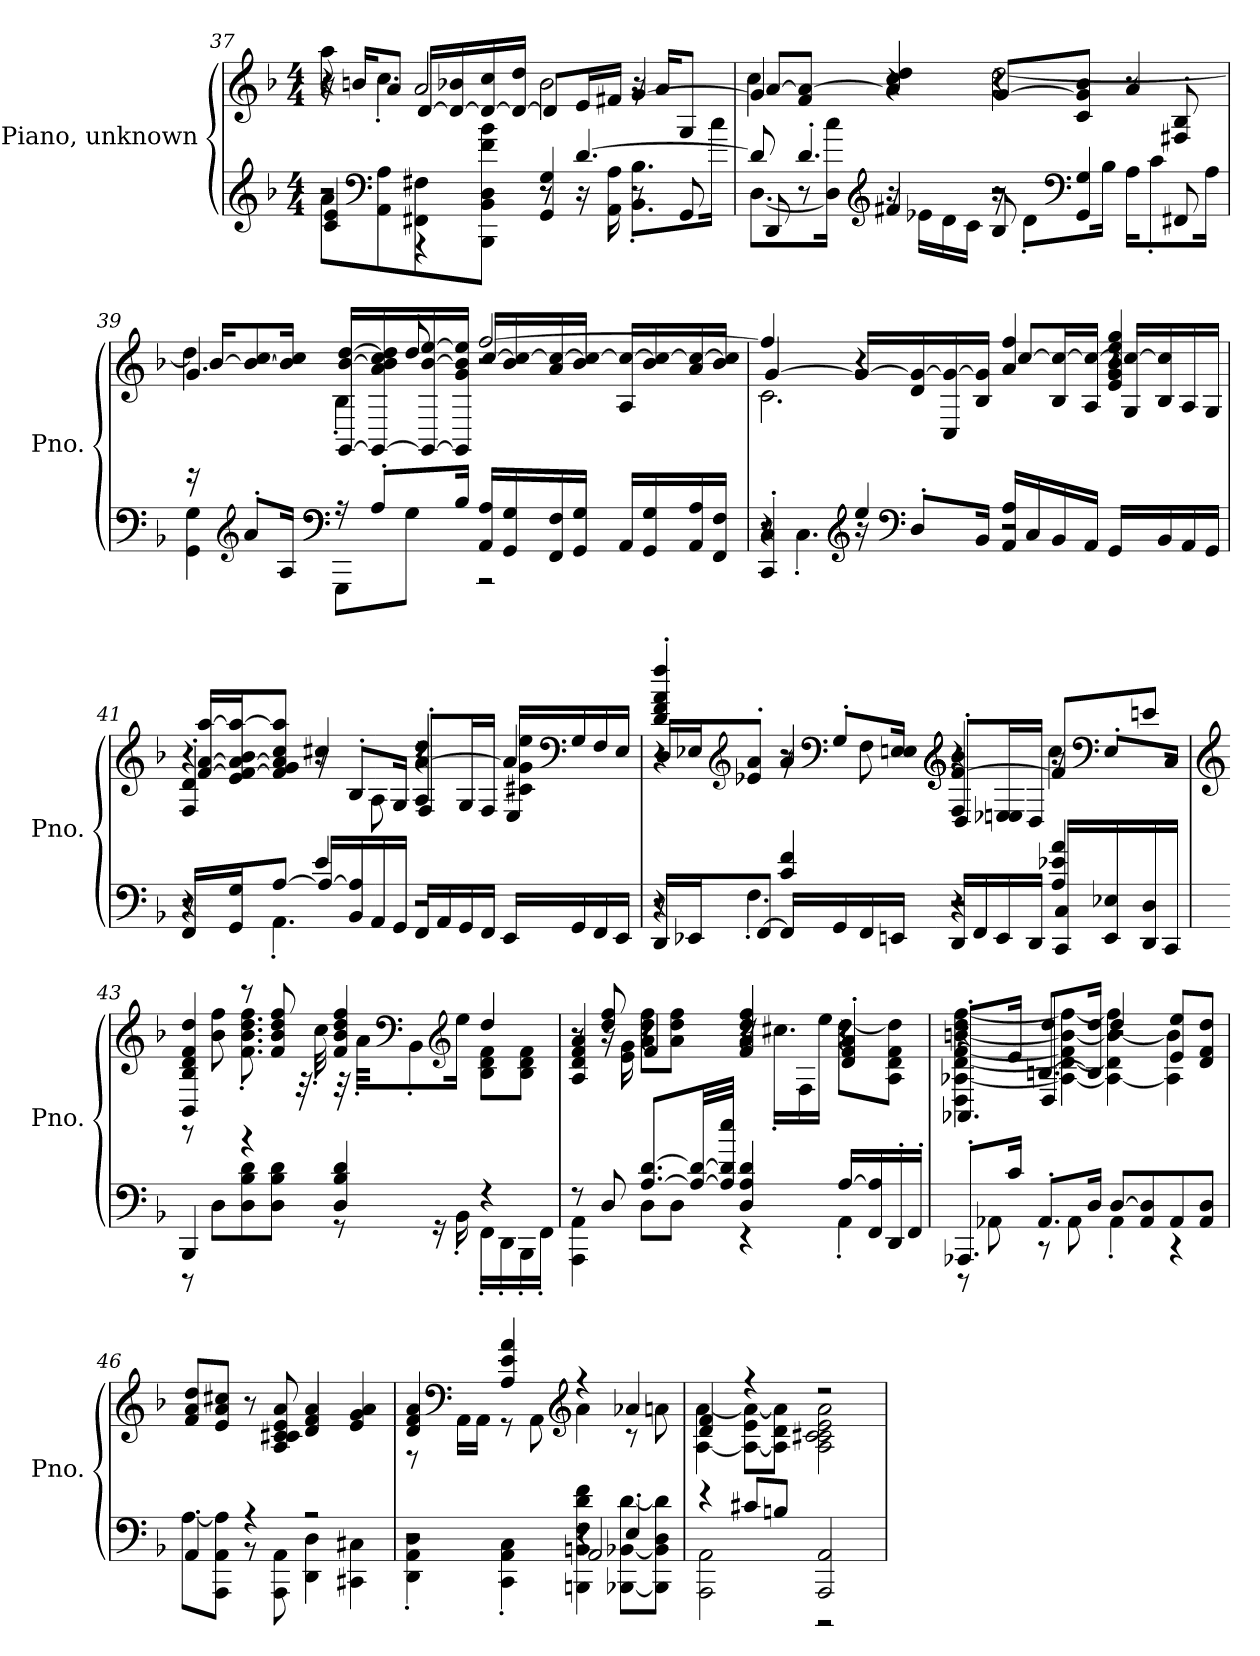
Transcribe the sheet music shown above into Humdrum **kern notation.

**kern	**kern
*part1	*part1
*staff2	*staff1
*I"Piano, unknown	*
*I'Pno.	*
*clefG2	*clefG2
*k[b-]	*k[b-]
*M4/4	*M4/4
=37	=37
*^	*^
*	*^	*	*^
2r	8a\L	4c/ 4e/	4r	8aa\	16r
.	.	.	.	.	16bn/KL
*clefF4	*	*	*	*	*
.	8AA\ 8A\	.	.	4.cc'\	8a/J
.	8FF#X\ 8F#X\	4r	2a/	.	[16d/LL
.	.	.	.	.	16d/_ 16b-X/
.	8BBB-\ 8BB-\ 8D\ 8f\ 8b-\J	.	.	.	16d/_ 16cc/
.	.	.	.	.	16d/_ 16dd/JJ
8r	8r	4GG/ 4G/	.	2b-\	8d/L]
[4.d/	16r	.	.	.	16e/L
.	16AA\ 16A\	.	.	.	16f#X/JJ
.	8.BB-\' 8.B-\'L	8r	[4g/	.	16r
.	.	.	.	.	16a/KL
.	.	8GG/	.	.	8G/J
.	16cc\Jk	.	.	.	.
!!LO:LB:g=z	!!	!!
=38	=38	=38	=38	=38	=38
8d/]	[8.D\L	8DD/	4g/]	4cc\	[8a/L
8r	.	4.d'/	.	.	8f/ 8a/_J
.	16D\] 16cc\Jk	.	.	.	.
*clefG2	*	*	*	*	*
4f#X/	16r	.	4r	4r	4a/] 4cc/ 4dd/
.	16e-X\LL	.	.	.	.
.	16d\	.	.	.	.
.	16c\JJ	.	.	.	.
2r	16r	8B-/	4r	[2dd\	[8g/L
.	8d'\L	.	.	.	.
*clefF4	*	*	*	*	*
.	.	4GG/ 4G/	.	.	8c/ 8g/] 8b-/J
.	16B-\Jk	.	.	.	.
.	16A\KL	.	4a/	.	8r
.	8c'\	.	.	.	.
.	.	8FF#X/	.	.	8F#X/' 8B-/'
.	16A\Jk	.	.	.	.
*	*v	*v	*	*	*
!!LO:PB:g=z	!!	!!
=39	=39	=39	=39	=39
16r	4GG\ 4G\	4.g/	4dd\]	[16b-/KL
*clefG2	*	*	*	*
8a'/L	.	.	.	8b-/_ 8cc/
16A/Jk	.	.	.	16b-/] 16cc/Jk
*clefF4	*	*	*	*
16r	8GGG\L	.	4B-'\	[16GG/ [16b-/ [16dd/LL
8A'/L	.	.	.	16GG/_ 16a/ 16b-/] 16cc/ 16dd/]
.	8G\J	8dd'/	.	16GG/_ [16b-/ [16ee/
16B-/Jk	.	.	.	16GG/] 16g/ 16b-/] 16ee/]JJ
16AA/ 16A/LL	2r	[2ff/	2r	[16cc/LL
16GG/ 16G/	.	.	.	16b-/ 16cc/_
16FF/ 16F/	.	.	.	16a/ 16cc/_
16GG/ 16G/JJ	.	.	.	16b-/ 16cc/_JJ
16AA/LL	.	.	.	16A/ 16cc/_LL
16GG/ 16G/	.	.	.	16b-/ 16cc/_
16AA/ 16A/	.	.	.	16a/ 16cc/_
16FF/ 16F/JJ	.	.	.	16b-/ 16cc/]JJ
!!LO:LB:g=z	!!	!!
=40	=40	=40	=40	=40
*	*^	*	*	*
4r	8r	4CC/' 4C/'	4ff/]	2.c\	[4g/
.	4.C'\	.	.	.	.
*clefG2	*	*	*	*	*
4ee/	.	16r	4r	.	16g/LL_
*clefF4	*	*	*	*	*
.	.	8D'/L	.	.	16d/ 16g/_
.	.	.	.	.	16C/ 16g/_
.	.	16BB-/Jk	.	.	16B-/ 16g/]JJ
2r	2r	16AA/ 16A/LL	4a/ 4ff/	.	[8cc/L
.	.	16C/	.	.	.
.	.	16BB-/	.	.	16B-/ 16cc/_L
.	.	16AA/JJ	.	.	16A/ 16cc/_JJ
.	.	16GG/LL	4e/ 4g/ 4b-/ 4ee/ 4gg/	4r	16G/ 16cc/_LL
.	.	16BB-/	.	.	16B-/ 16cc/]
.	.	16AA/	.	.	16A/
.	.	16GG/JJ	.	.	16G/JJ
!!LO:LB:g=z	!!	!!
=41	=41	=41	=41	=41	=41
4r	8r	16FF/LL	4F/' 4d/'	4r	[16f/ [16a/ [16aa/LL
.	.	16GG/ 16G/J	.	.	16e/ 16f/_ 16a/_ 16b-/ 16aa/_J
.	4.AA'\	[8A/J	.	.	8f/] 8g/ 8a/] 8cc/ 8aa/]J
4e/	.	16A/LL_	4cc#X/	8r	16r
.	.	16BB-/ 16A/]	.	.	8B-'/L
.	.	16AA/	.	8A\	.
.	.	16GG/JJ	.	.	16G/Jk
2r	2r	16FF/LL	4A/ [4a/ 4dd/	4r	8F'/L
.	.	16AA/	.	.	.
.	.	16GG/	.	.	16G/L
.	.	16FF/JJ	.	.	16F/JJ
.	.	16EE/LL	4a/]	4c#X\ 4g\ 4ee\	16E/LL
*	*	*	*clefF4	*	*
.	.	16GG/	.	.	16G/
.	.	16FF/	.	.	16F/
.	.	16EE/JJ	.	.	16E/JJ
!!LO:LB:g=z	!!	!!
=42	=42	=42	=42	=42	=42
4r	8r	16DD/LL	4d/' 4f/' 4a/' 4ff/'	4r	16D/LL
.	.	16EE-X/J	.	.	16E-X/J
*	*	*	*clefG2	*	*
.	4.F'\	[8FF/J	.	.	8e-X/' 8a/'J
4c/ 4f/	.	16FF/LL]	4a/	8r	16r
*	*	*	*clefF4	*	*
.	.	16GG/	.	.	8G'/L
.	.	16FF/	.	8F\	.
.	.	16EEn/JJ	.	.	16E-/ 16En/Jk
*	*	*	*clefG2	*	*
4r	2r	16DD/LL	4F/ [4f/ 4b-/	4r	8D'/L
.	.	16FF/	.	.	.
.	.	16EE/	.	.	16E-X/ 16En/L
.	.	16DD/JJ	.	.	16D/JJ
4A/ 4e-X/ 4a/	.	16CC/ 16C/LL	8f/L]	4cc\	16r
*	*	*	*clefF4	*	*
.	.	16EE/ 16E-X/	.	.	8E'/L
.	.	16DD/ 16D/	8en/J	.	.
.	.	16CC/JJ	.	.	16C/Jk
*v	*v	*v	*	*	*
*	*v	*v	*v
!!LO:LB:g=z
=43	=43
*	*clefG2
*^	*^
4BBB-/	8r	4BB-/ 4B-/ 4d/ 4f/ 4dd/	8r
.	8D\L	.	8b-\ 8ff\
4r	8D\ 8B-\ 8d\	8r	8.f\' 8.b-\' 8.dd\' 8.ff\'
.	8D\ 8B-\ 8d\J	8f/ 8b-/ 8dd/ 8ff/	.
.	.	.	32r
.	.	.	32cc'\
4D/ 4B-/ 4d/	8r	4f/ 4b-/ 4dd/ 4ff/	32r
.	.	.	32a'\KKL
*	*	*clefF4	*
.	.	.	8BB-'\
.	16r	.	.
*	*	*clefG2	*
.	16BB-'\	.	16ee\Jk
4r	16FF'\LL	4dd/	8B-\ 8d\ 8f\L
.	16DD'\	.	.
.	16BBB-'\	.	8B-\ 8d\ 8f\J
.	16FF'\JJ	.	.
=44	=44	=44	=44
*	*	*	*^
8r	4AAA\ 4AA\	8r	8r	4A/ 4d/ 4f/ 4a/
8D/	.	8dd/ 8ff/	16r	.
.	.	.	16e\ 16g\	.
[8.A/ [8.d/L	8D\L	4r	8a\ 8dd\ 8ff\L	4f/
.	8D\J	.	8a\ 8dd\ 8ff\J	.
32A/_ 32d/_LL	.	.	.	.
32A/] 32d/] 32ee/JJJ	.	.	.	.
4D/ 4A/ 4d/	4r	4f/ 4a/ 4dd/ 4ff/	32r	4r
.	.	.	16.cc#X'\LL	.
.	.	.	16F\	.
.	.	.	16ee\JJ	.
[16A/LL	4AA'\	4r	[8dd\L	4d/' 4f/' 4a/'
16FF/ 16A/]	.	.	.	.
16DD'/	.	.	8A\ 8d\ 8f\ 8dd\]J	.
16FF'/JJ	.	.	.	.
!!LO:LB:g=z	!!	!!
=45	=45	=45	=45	=45
8.AAA-X'/L	8r	8.AA-X'/L	4D\ [4A-X\ [4d\ [4f\ [4bn\ 4dd\ [4ff\	4r
.	8AA-X\	.	.	.
16c/Jk	.	16e/Jk	.	.
8.AA-'/L	8r	[8.Bn/L	4A-\_ 4d\_ 4f\] 4b\_ 4ff\_	4D/ 4dd/
.	8AA-\	.	.	.
16D/Jk	.	16B/] 16dd/Jk	.	.
[8D/L	4AA-'\	4dd/	4A-\_ 4d\] 4b\_ 4ff\]	2r
8AA-/ 8D/]	.	.	.	.
8AA-/	4r	8e/ 8ee/L	4A-\] 4b\]	.
8AA-/ 8D/J	.	8d/ 8f/ 8dd/J	.	.
*	*	*v	*v	*v
=46	=46	=46
4AA'/	[8A\L	8f/ 8a/ 8dd/L
.	8AAA\ 8AA\ 8A\]J	8e/ 8a/ 8cc#X/J
4r	8r	8r
.	8AAA\ 8AA\	8A/ 8c/ 8c#X/ 8e/ 8a/
2r	4DD\ 4D\	4d/ 4f/ 4a/
.	4CC#X\ 4C#X\	4e/ 4g/ 4a/
=47	=47	=47
*	*^	*^
2r	4DD\' 4AA\' 4D\'	2r	4d/ 4f/ 4a/	8r
*	*	*	*clefF4	*
.	.	.	.	16AA\LL
.	.	.	.	16AA\JJ
.	4CC\' 4AA\' 4C\'	.	4A/ 4e/ 4a/	8r
.	.	.	.	8AA\
*	*	*	*clefG2	*
4r	4BBBn\ 4BBn\ 4F\ 4d\ 4f\	2AA/	4r	4a\
4E'/	[8BBB-X\ [8BB-X\ [8d\L	.	4a-X/	8r
.	8BBB-\] 8BB-\] 8D\ 8d\]J	.	.	8an\
*	*v	*v	*	*
!!LO:PB:g=z	!!
=48	=48	=48	=48
4r	2AAA\ 2AA\	4d/ 4f/	[4A\ [4a\
8c#X/L	.	4r	8A\_ 8e\ 8a\_L
8Bn/J	.	.	8A\] 8d\ 8a\]J
2AAA/ 2AA/	2r	2r	2A\ 2c\ 2c#X\ 2e\ 2a\
*v	*v	*	*
*	*v	*v
=	=
*-	*-
